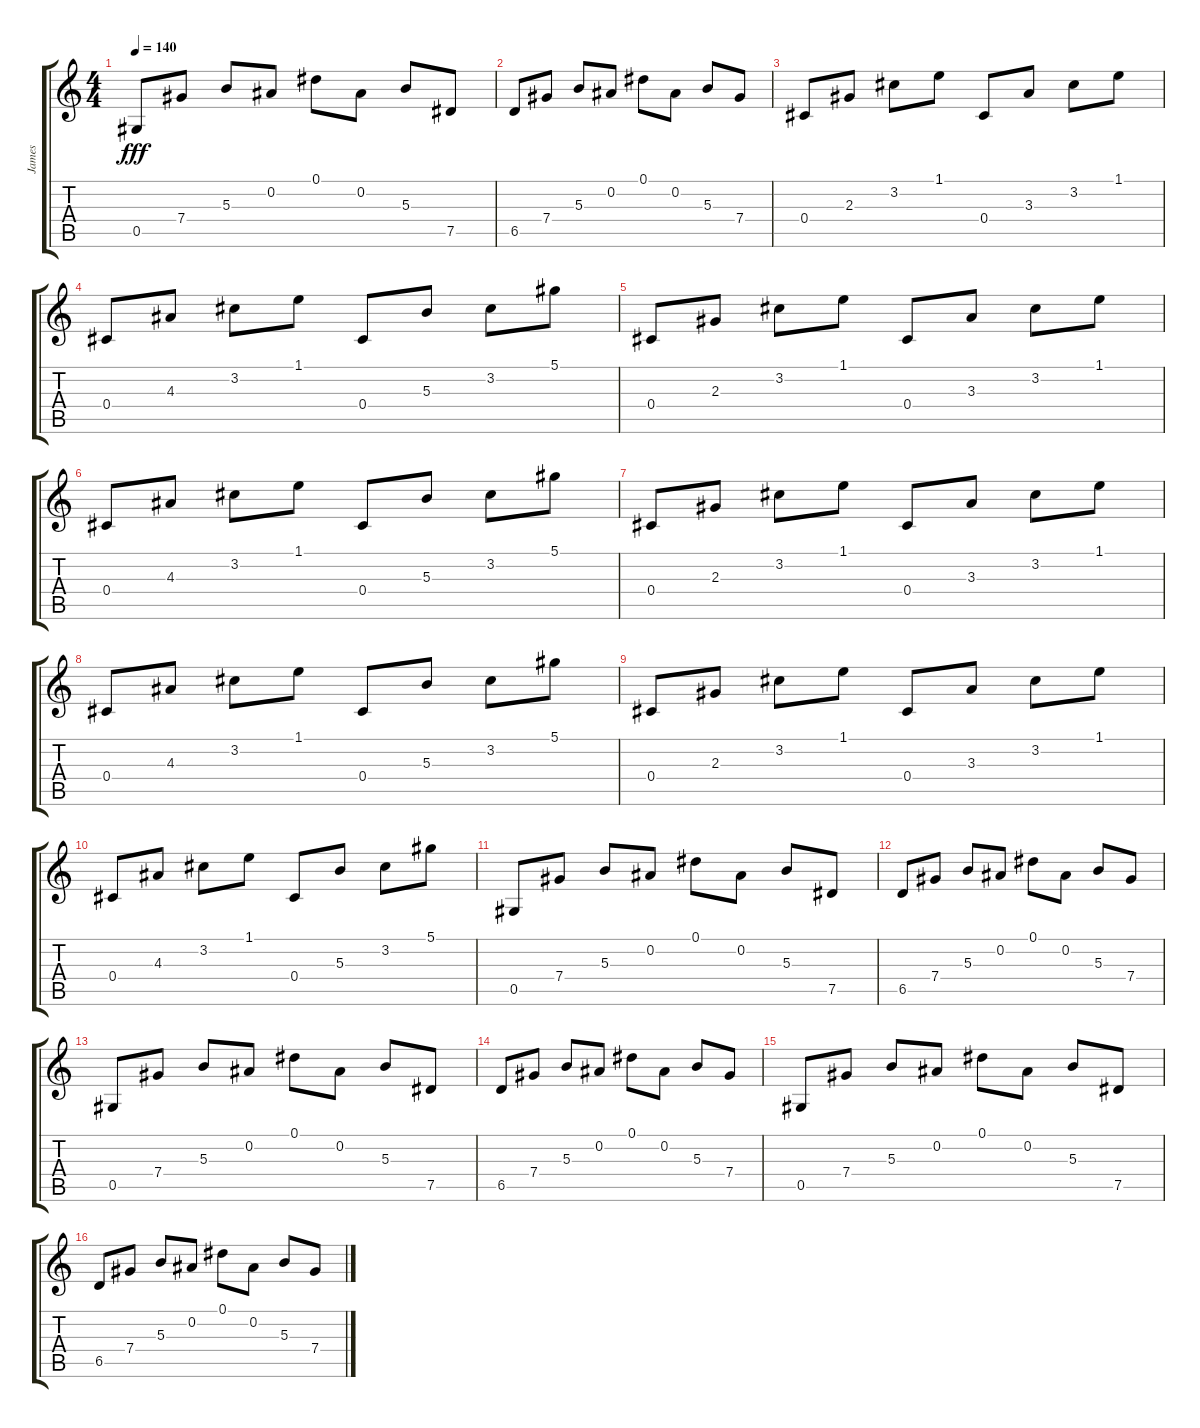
\track ("James" "James") {instrument distortionguitar}
\staff {score tabs}
\tuning (Eb4 Bb3 Gb3 Db3 Ab2 Eb2) {hide}
\ts (4 4)
\tempo 140
\clef g2
\ks c
0.5.8{dy fff} 7.4.8 5.3.8 0.2.8 0.1.8 0.2.8 5.3.8 7.5.8 |
6.5.8 7.4.8 5.3.8 0.2.8 0.1.8 0.2.8 5.3.8 7.4.8 |
0.4.8 2.3.8 3.2.8 1.1.8 0.4.8 3.3.8 3.2.8 1.1.8 |
0.4.8 4.3.8 3.2.8 1.1.8 0.4.8 5.3.8 3.2.8 5.1.8 |
0.4.8 2.3.8 3.2.8 1.1.8 0.4.8 3.3.8 3.2.8 1.1.8 |
0.4.8 4.3.8 3.2.8 1.1.8 0.4.8 5.3.8 3.2.8 5.1.8 |
0.4.8 2.3.8 3.2.8 1.1.8 0.4.8 3.3.8 3.2.8 1.1.8 |
0.4.8 4.3.8 3.2.8 1.1.8 0.4.8 5.3.8 3.2.8 5.1.8 |
0.4.8 2.3.8 3.2.8 1.1.8 0.4.8 3.3.8 3.2.8 1.1.8 |
0.4.8 4.3.8 3.2.8 1.1.8 0.4.8 5.3.8 3.2.8 5.1.8 |
0.5.8 7.4.8 5.3.8 0.2.8 0.1.8 0.2.8 5.3.8 7.5.8 |
6.5.8 7.4.8 5.3.8 0.2.8 0.1.8 0.2.8 5.3.8 7.4.8 |
0.5.8 7.4.8 5.3.8 0.2.8 0.1.8 0.2.8 5.3.8 7.5.8 |
6.5.8 7.4.8 5.3.8 0.2.8 0.1.8 0.2.8 5.3.8 7.4.8 |
0.5.8 7.4.8 5.3.8 0.2.8 0.1.8 0.2.8 5.3.8 7.5.8 |
6.5.8 7.4.8 5.3.8 0.2.8 0.1.8 0.2.8 5.3.8 7.4.8
